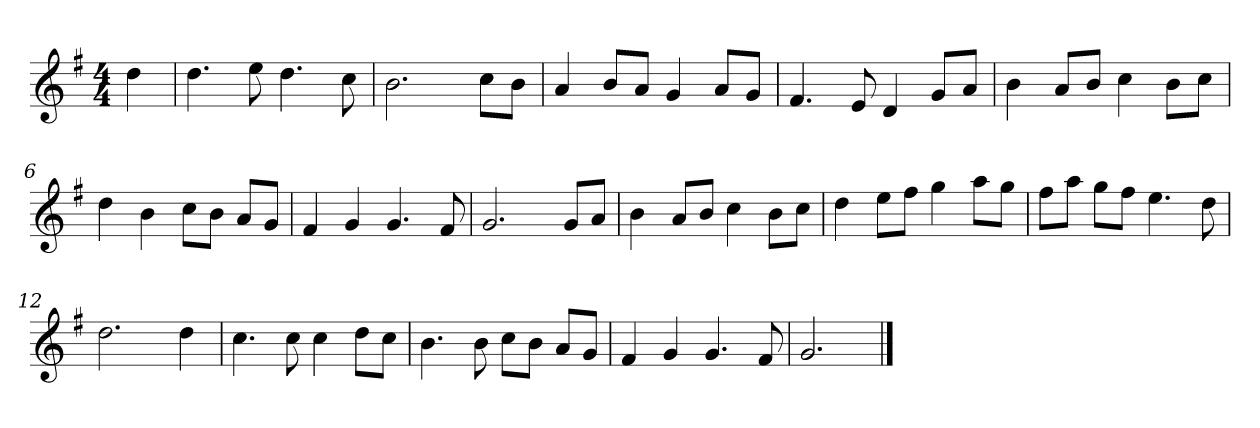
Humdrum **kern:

**kern
*part1
*staff1
*k[f#]
*M4/4
*MM120
=
4dd
=1
4.dd
8ee
4.dd
8cc
=2
2.b
8ccL
8bJ
=3
4a
8bL
8aJ
4g
8aL
8gJ
=4
4.f#
8e
4d
8gL
8aJ
=5
4b
8aL
8bJ
4cc
8bL
8ccJ
=6
4dd
4b
8ccL
8bJ
8aL
8gJ
=7
4f#
4g
4.g
8f#
=8
2.g
8gL
8aJ
=9
4b
8aL
8bJ
4cc
8bL
8ccJ
=10
4dd
8eeL
8ff#J
4gg
8aaL
8ggJ
=11
8ff#L
8aaJ
8ggL
8ff#J
4.ee
8dd
=12
2.dd
4dd
=13
4.cc
8cc
4cc
8ddL
8ccJ
=14
4.b
8b
8ccL
8bJ
8aL
8gJ
=15
4f#
4g
4.g
8f#
=16
2.g
==
*-
